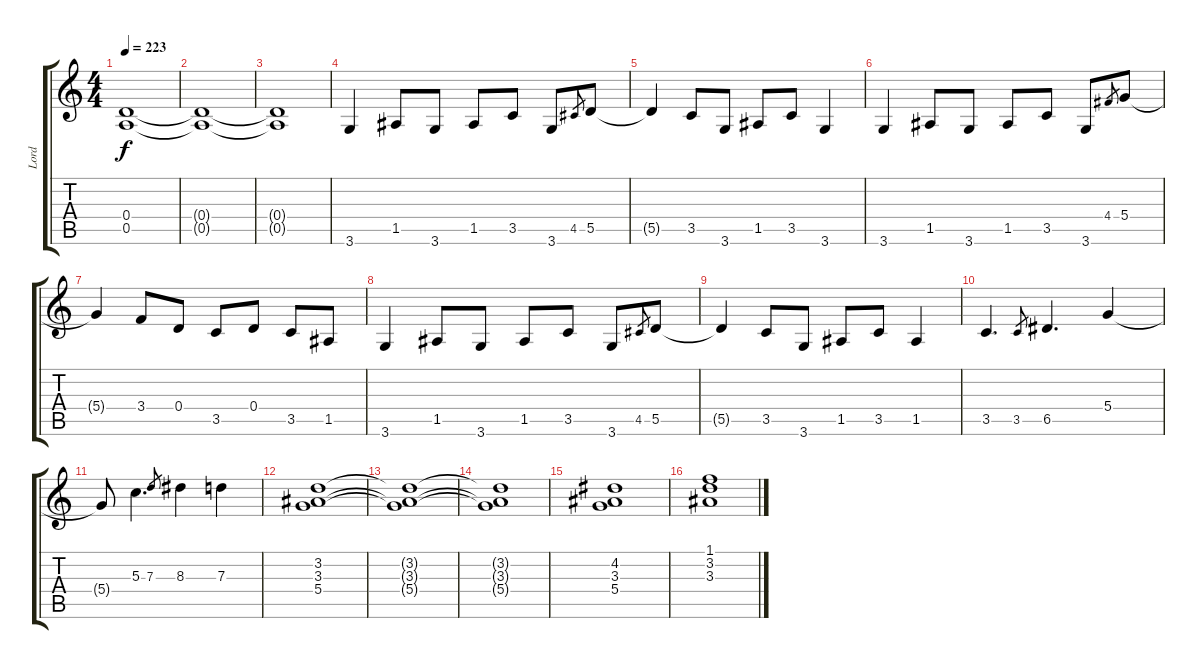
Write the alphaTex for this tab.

\track ("Lord" "Lord") {instrument rockorgan}
\staff {score tabs}
\tuning (E5 B4 G4 D4 A3 E3) {hide}
\ts (4 4)
\tempo 223
\clef g2
\ks c
(0.4{t} 0.5{t}).1{dy f} |
(0.4{t} 0.5{t}).1 |
(0.4{t} 0.5{t}).1 |
3.6.4 1.5.8 3.6.8 1.5.8 3.5.8 3.6.8 4.5.8{gr} 5.5.8 |
5.5{t}.4 3.5.8 3.6.8 1.5.8 3.5.8 3.6.4 |
3.6.4 1.5.8 3.6.8 1.5.8 3.5.8 3.6.8 4.4.8{gr} 5.4.8 |
5.4{t}.4 3.4.8 0.4.8 3.5.8 0.4.8 3.5.8 1.5.8 |
3.6.4 1.5.8 3.6.8 1.5.8 3.5.8 3.6.8 4.5.8{gr} 5.5.8 |
5.5{t}.4 3.5.8 3.6.8 1.5.8 3.5.8 1.5.4 |
3.5.4{d} 3.5.8{gr} 6.5.4{d} 5.4.4 |
5.4{t}.8 5.3.4{d} 7.3.8{gr} 8.3.4 7.3.4 |
(3.2 3.3 5.4).1 |
(3.2{t} 3.3{t} 5.4{t}).1 |
(3.2{t} 3.3{t} 5.4{t}).1 |
(4.2 3.3 5.4).1 |
(1.1 3.2 3.3).1
